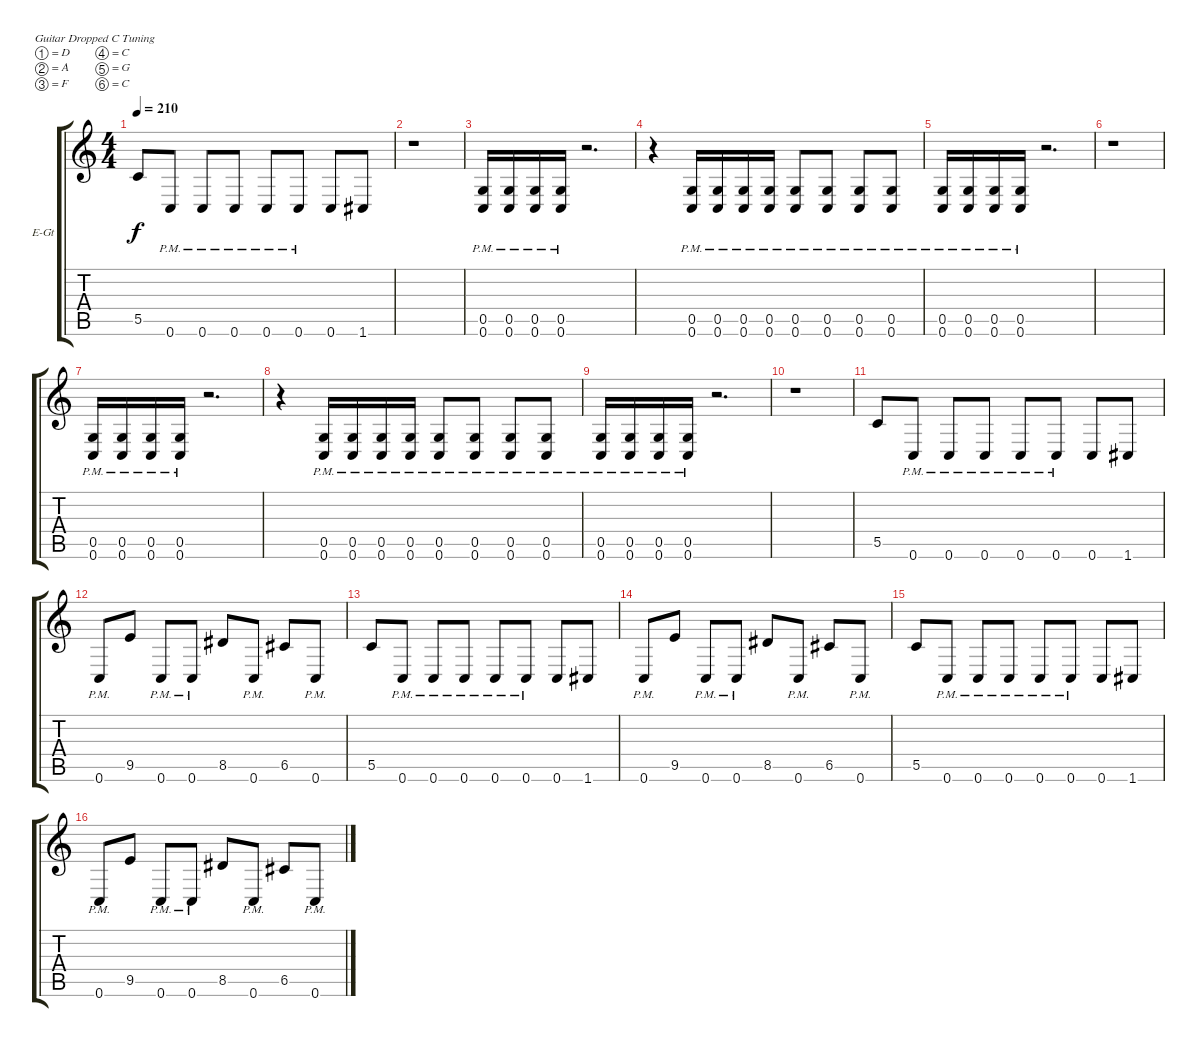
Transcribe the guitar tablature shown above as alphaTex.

\defaultSystemsLayout 4
\bracketExtendMode groupsimilarinstruments
\firstSystemTrackNameOrientation horizontal
\otherSystemsTrackNameOrientation horizontal
\track ("Guitar 1" "E-Gt") {instrument distortionguitar}
\staff {score tabs}
\tuning (D4 A3 F3 C3 G2 C2)
\ts (4 4)
\tempo 210
\clef g2
\ks c
5.5.8{dy f} 0.6{pm}.8 0.6{pm}.8 0.6{pm}.8 0.6{pm}.8 0.6{pm}.8 0.6.8 1.6.8 |
r.1 |
(0.6{pm} 0.5{pm}).16 (0.6{pm} 0.5{pm}).16 (0.6{pm} 0.5{pm}).16 (0.6{pm} 0.5{pm}).16 r.2{d} |
r.4 (0.6{pm} 0.5{pm}).16 (0.6{pm} 0.5{pm}).16 (0.6{pm} 0.5{pm}).16 (0.6{pm} 0.5{pm}).16 (0.6{pm} 0.5{pm}).8 (0.6{pm} 0.5{pm}).8 (0.6{pm} 0.5{pm}).8 (0.6{pm} 0.5{pm}).8 |
(0.6{pm} 0.5{pm}).16 (0.6{pm} 0.5{pm}).16 (0.6{pm} 0.5{pm}).16 (0.6{pm} 0.5{pm}).16 r.2{d} |
r.1 |
(0.6{pm} 0.5{pm}).16 (0.6{pm} 0.5{pm}).16 (0.6{pm} 0.5{pm}).16 (0.6{pm} 0.5{pm}).16 r.2{d} |
r.4 (0.6{pm} 0.5{pm}).16 (0.6{pm} 0.5{pm}).16 (0.6{pm} 0.5{pm}).16 (0.6{pm} 0.5{pm}).16 (0.6{pm} 0.5{pm}).8 (0.6{pm} 0.5{pm}).8 (0.6{pm} 0.5{pm}).8 (0.6{pm} 0.5{pm}).8 |
(0.6{pm} 0.5{pm}).16 (0.6{pm} 0.5{pm}).16 (0.6{pm} 0.5{pm}).16 (0.6{pm} 0.5{pm}).16 r.2{d} |
r.1 |
5.5.8 0.6{pm}.8 0.6{pm}.8 0.6{pm}.8 0.6{pm}.8 0.6{pm}.8 0.6.8 1.6.8 |
0.6{pm}.8 9.5.8 0.6{pm}.8 0.6{pm}.8 8.5.8 0.6{pm}.8 6.5.8 0.6{pm}.8 |
5.5.8 0.6{pm}.8 0.6{pm}.8 0.6{pm}.8 0.6{pm}.8 0.6{pm}.8 0.6.8 1.6.8 |
0.6{pm}.8 9.5.8 0.6{pm}.8 0.6{pm}.8 8.5.8 0.6{pm}.8 6.5.8 0.6{pm}.8 |
5.5.8 0.6{pm}.8 0.6{pm}.8 0.6{pm}.8 0.6{pm}.8 0.6{pm}.8 0.6.8 1.6.8 |
0.6{pm}.8 9.5.8 0.6{pm}.8 0.6{pm}.8 8.5.8 0.6{pm}.8 6.5.8 0.6{pm}.8
